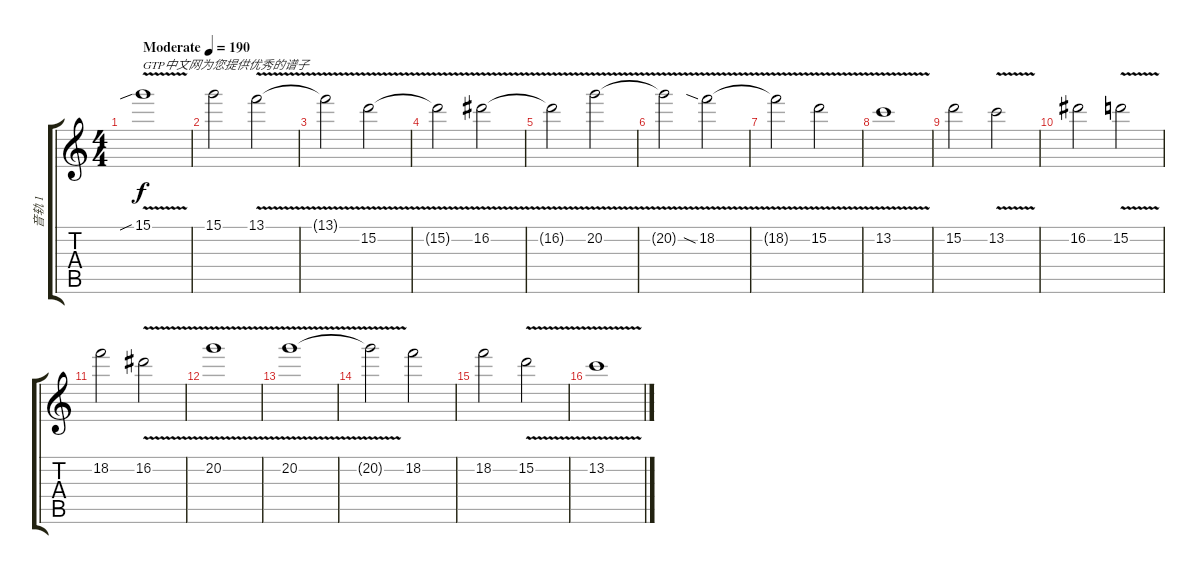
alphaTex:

\track ("音轨 1" "音轨 1") {instrument overdrivenguitar}
\staff {score tabs}
\tuning (E4 B3 G3 D3 A2 E2) {hide}
\ts (4 4)
\tempo (190 "Moderate")
\clef g2
\ks c
15.1{v sib}.1{txt "GTP中文网为您提供优秀的谱子" dy f instrument overdrivenguitar} |
15.1.2 13.1{v}.2 |
13.1{t}.2 15.2{v}.2 |
15.2{t}.2 16.2{v}.2 |
16.2{t}.2 20.2{v}.2 |
20.2{t}.2 18.2{v sia}.2 |
18.2{t}.2 15.2{v}.2 |
13.2{v}.1 |
15.2.2 13.2{v}.2 |
16.2.2 15.2{v}.2 |
18.2.2 16.2{v}.2 |
20.2{v}.1 |
20.2{v}.1 |
20.2{t}.2 18.2.2 |
18.2.2 15.2{v}.2 |
13.2{v}.1{txt " "}
